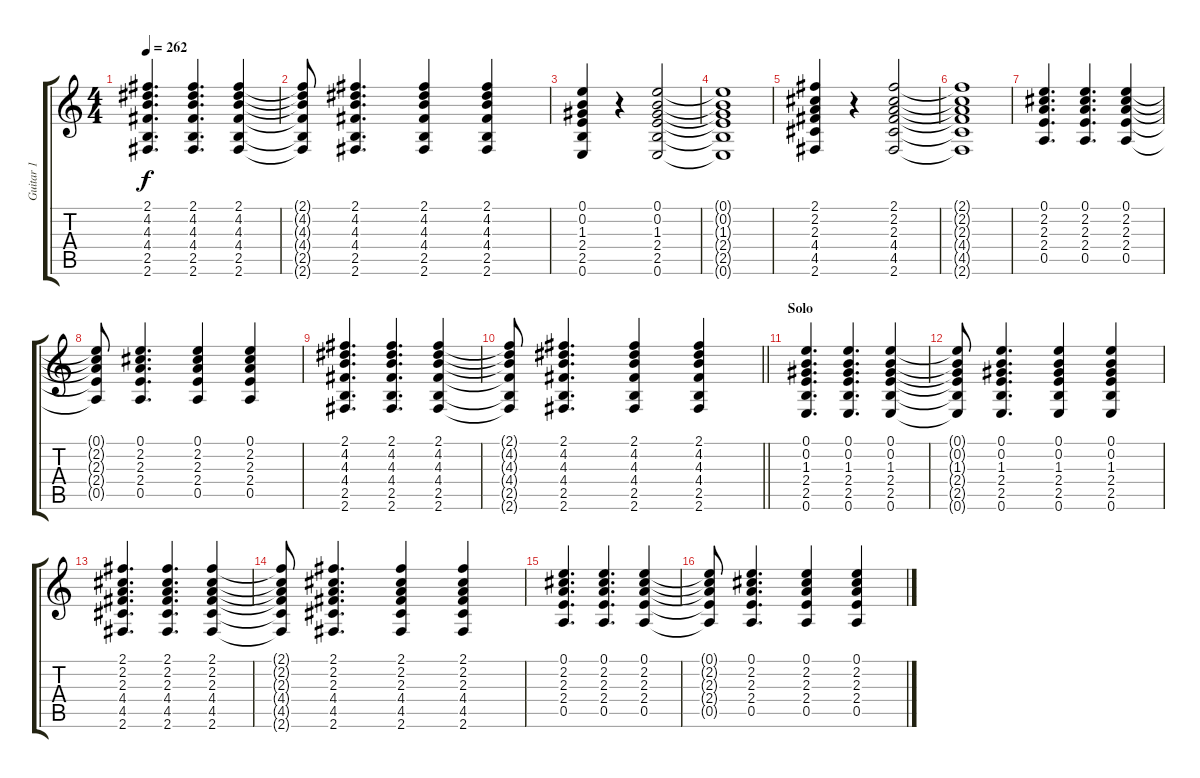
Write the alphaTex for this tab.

\track ("Guitar 1" "Guitar 1") {instrument overdrivenguitar}
\staff {score tabs}
\tuning (E4 B3 G3 D3 A2 E2) {hide}
\ts (4 4)
\tempo 262
\clef g2
\ks c
(2.1 4.2 4.3 4.4 2.5 2.6).4{d dy f} (2.1 4.2 4.3 4.4 2.5 2.6).4{d} (2.1 4.2 4.3 4.4 2.5 2.6).4 |
(2.1{t} 4.2{t} 4.3{t} 4.4{t} 2.5{t} 2.6{t}).8 (2.1 4.2 4.3 4.4 2.5 2.6).4{d} (2.1 4.2 4.3 4.4 2.5 2.6).4 (2.1 4.2 4.3 4.4 2.5 2.6).4 |
(0.1 0.2 1.3 2.4 2.5 0.6).4 r.4 (0.1 0.2 1.3 2.4 2.5 0.6).2 |
(0.1{t} 0.2{t} 1.3{t} 2.4{t} 2.5{t} 0.6{t}).1 |
(2.1 2.2 2.3 4.4 4.5 2.6).4 r.4 (2.1 2.2 2.3 4.4 4.5 2.6).2 |
(2.1{t} 2.2{t} 2.3{t} 4.4{t} 4.5{t} 2.6{t}).1 |
(0.1 2.2 2.3 2.4 0.5).4{d} (0.1 2.2 2.3 2.4 0.5).4{d} (0.1 2.2 2.3 2.4 0.5).4 |
(0.1{t} 2.2{t} 2.3{t} 2.4{t} 0.5{t}).8 (0.1 2.2 2.3 2.4 0.5).4{d} (0.1 2.2 2.3 2.4 0.5).4 (0.1 2.2 2.3 2.4 0.5).4 |
(2.1 4.2 4.3 4.4 2.5 2.6).4{d} (2.1 4.2 4.3 4.4 2.5 2.6).4{d} (2.1 4.2 4.3 4.4 2.5 2.6).4 |
\barLineRight lightlight
(2.1{t} 4.2{t} 4.3{t} 4.4{t} 2.5{t} 2.6{t}).8 (2.1 4.2 4.3 4.4 2.5 2.6).4{d} (2.1 4.2 4.3 4.4 2.5 2.6).4 (2.1 4.2 4.3 4.4 2.5 2.6).4 |
\section ("" "Solo")
(0.1 0.2 1.3 2.4 2.5 0.6).4{d} (0.1 0.2 1.3 2.4 2.5 0.6).4{d} (0.1 0.2 1.3 2.4 2.5 0.6).4 |
(0.1{t} 0.2{t} 1.3{t} 2.4{t} 2.5{t} 0.6{t}).8 (0.1 0.2 1.3 2.4 2.5 0.6).4{d} (0.1 0.2 1.3 2.4 2.5 0.6).4 (0.1 0.2 1.3 2.4 2.5 0.6).4 |
(2.1 2.2 2.3 4.4 4.5 2.6).4{d} (2.1 2.2 2.3 4.4 4.5 2.6).4{d} (2.1 2.2 2.3 4.4 4.5 2.6).4 |
(2.1{t} 2.2{t} 2.3{t} 4.4{t} 4.5{t} 2.6{t}).8 (2.1 2.2 2.3 4.4 4.5 2.6).4{d} (2.1 2.2 2.3 4.4 4.5 2.6).4 (2.1 2.2 2.3 4.4 4.5 2.6).4 |
(0.1 2.2 2.3 2.4 0.5).4{d} (0.1 2.2 2.3 2.4 0.5).4{d} (0.1 2.2 2.3 2.4 0.5).4 |
(0.1{t} 2.2{t} 2.3{t} 2.4{t} 0.5{t}).8 (0.1 2.2 2.3 2.4 0.5).4{d} (0.1 2.2 2.3 2.4 0.5).4 (0.1 2.2 2.3 2.4 0.5).4
